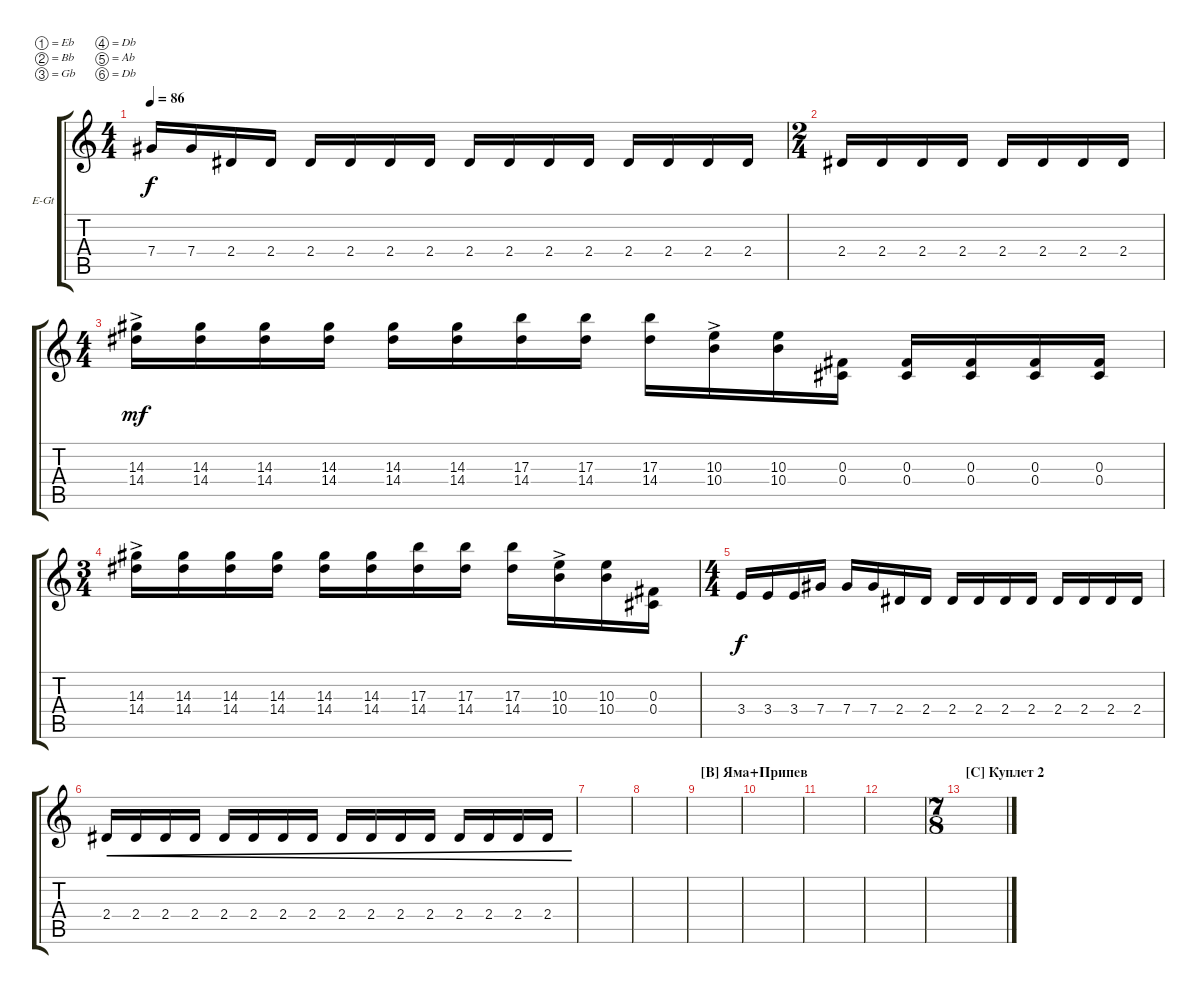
\bracketExtendMode groupsimilarinstruments
\firstSystemTrackNameOrientation horizontal
\otherSystemsTrackNameOrientation horizontal
\track ("Rythm Guitar" "E-Gt") {instrument overdrivenguitar}
\staff {score tabs}
\tuning (Eb4 Bb3 Gb3 Db3 Ab2 Db2)
\ts (4 4)
\tempo 86
\clef g2
\ks c
7.4.16{dy f} 7.4.16 2.4.16 2.4.16 2.4.16 2.4.16 2.4.16 2.4.16 2.4.16 2.4.16 2.4.16 2.4.16 2.4.16 2.4.16 2.4.16 2.4.16 |
\ts (2 4)
2.4.16 2.4.16 2.4.16 2.4.16 2.4.16 2.4.16 2.4.16 2.4.16 |
\ts (4 4)
(14.4{ac} 14.3{ac}).16{dy mf} (14.4 14.3).16 (14.4 14.3).16 (14.4 14.3).16 (14.4 14.3).16 (14.4 14.3).16 (14.4 17.3).16 (14.4 17.3).16 (14.4 17.3).16 (10.4{ac} 10.3{ac}).16 (10.4 10.3).16 (0.4 0.3).16 (0.4 0.3).16 (0.4 0.3).16 (0.4 0.3).16 (0.4 0.3).16 |
\ts (3 4)
(14.4{ac} 14.3{ac}).16 (14.4 14.3).16 (14.4 14.3).16 (14.4 14.3).16 (14.4 14.3).16 (14.4 14.3).16 (14.4 17.3).16 (14.4 17.3).16 (14.4 17.3).16 (10.4{ac} 10.3{ac}).16 (10.4 10.3).16 (0.4 0.3).16 |
\ts (4 4)
3.4.16{dy f} 3.4.16 3.4.16 7.4.16 7.4.16 7.4.16 2.4.16 2.4.16 2.4.16 2.4.16 2.4.16 2.4.16 2.4.16 2.4.16 2.4.16 2.4.16 |
2.4.16{cre} 2.4.16{cre} 2.4.16{cre} 2.4.16{cre} 2.4.16{cre} 2.4.16{cre} 2.4.16{cre} 2.4.16{cre} 2.4.16{cre} 2.4.16{cre} 2.4.16{cre} 2.4.16{cre} 2.4.16{cre} 2.4.16{cre} 2.4.16{cre} 2.4.16{cre} |
|
|
\section ("B" "Яма+Припев")
|
|
|
|
\ts (7 8)
\section ("C" "Куплет 2")
